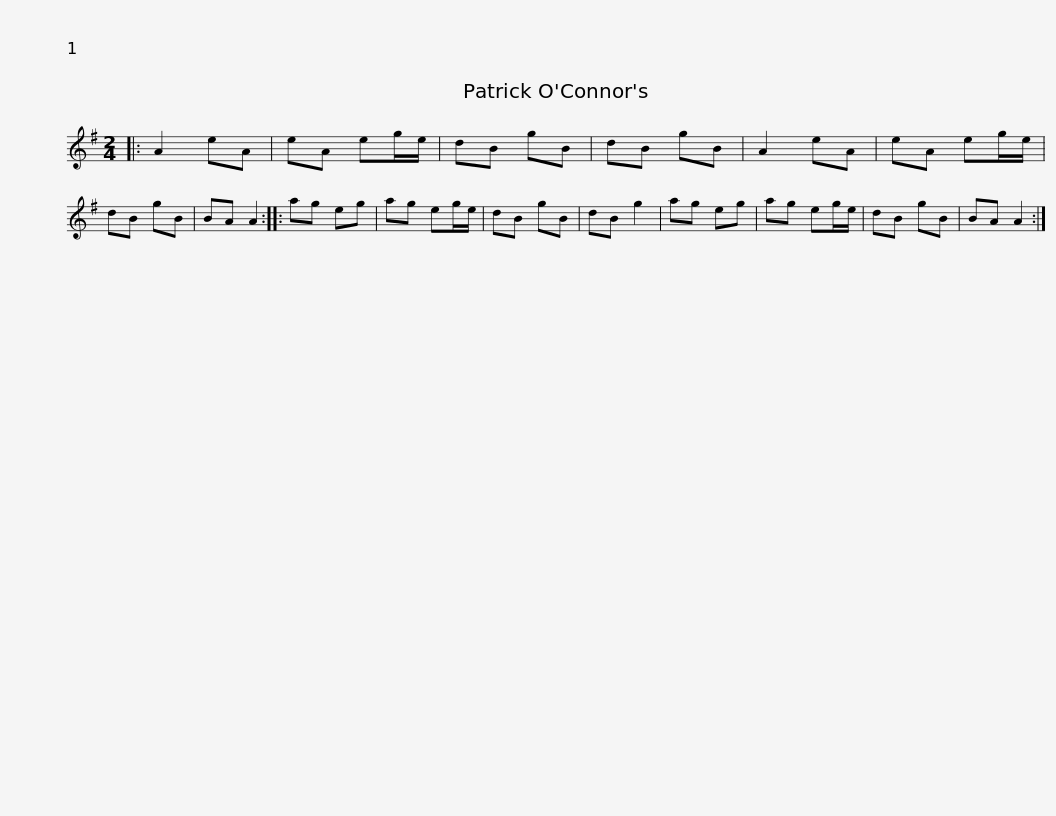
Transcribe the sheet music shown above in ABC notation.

X:1
L:1/8
M:2/4
I:linebreak $
K:G
V:1 treble
V:1
|: A2 eA | eA eg/e/ | dB gB | dB gB | A2 eA | %5
 eA eg/e/ | dB gB | BA A2 :: ag eg | ag eg/e/ |$ %10
 dB gB | dB g2 | ag eg | ag eg/e/ | dB gB | %15
 BA A2 :| %16
